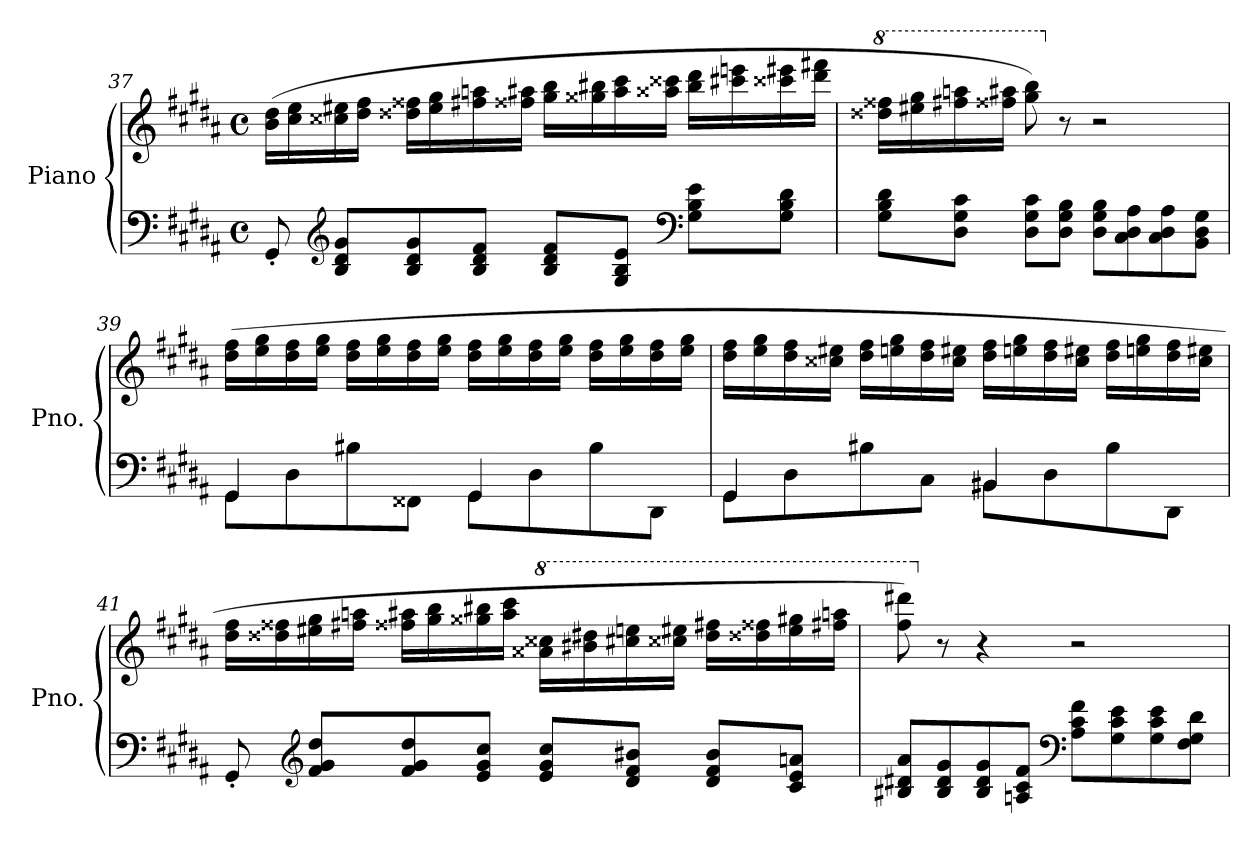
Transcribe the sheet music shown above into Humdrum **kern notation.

**kern	**kern
*part1	*part1
*staff2	*staff1
*I"Piano	*
*I'Pno.	*
!!LO:LB:g=z
*clefF4	*clefG2
*k[f#c#g#d#a#]	*k[f#c#g#d#a#]
*M4/4	*M4/4
*met(c)	*met(c)
=37	=37
8GG#'/	(>16b\ 16dd#\LL
.	16cc#\ 16ee\
*clefG2	*
8B/ 8d#/ 8g#/L	16cc##X\ 16ee#X\
.	16dd#\ 16ff#\JJ
8B/ 8d#/ 8g#/	16dd##X\ 16ff##X\LL
.	16ee#\ 16gg#\
8B/ 8d#/ 8f#/J	16ff#X\ 16aan\
.	16ff##X\ 16aa#X\JJ
8B/ 8d#/ 8f#/L	16gg#\ 16bb\LL
.	16gg##X\ 16bb#X\
8G#/ 8B/ 8e/J	16aa#\ 16ccc#\
.	16aa##X\ 16ccc##X\JJ
*clefF4	*
8G#\ 8B\ 8e\L	16bb#\ 16ddd#\LL
.	16ccc#X\ 16eeen\
8G#\ 8B\ 8d#\J	16ccc##X\ 16eee#X\
.	16ddd#\ 16fff#X\JJ
=38	=38
*	*8va
8G#\ 8B\ 8d#\L	16ddd##X\ 16fff##X\LL
.	16eee#X\ 16ggg#\
8D#\ 8G#\ 8c#\J	16fff#X\ 16aaan\
.	16fff##X\ 16aaa#X\JJ
8D#\ 8G#\ 8c#\L	8ggg#\ 8bbb\)
*	*X8va
8D#\ 8G#\ 8B\J	8r
8D#\ 8G#\ 8B\L	2r
8C#\ 8D#\ 8A#\	.
8C#\ 8D#\ 8A#\	.
8BB\ 8D#\ 8G#\J	.
!!LO:LB:g=z
=39	=39
*^	*
4GG#/	8GG#\L	(>16dd#\ 16ff#\LL
.	.	16ee\ 16gg#\
.	8D#\	16dd#\ 16ff#\
.	.	16ee\ 16gg#\JJ
4ryy	8B#X\	16dd#\ 16ff#\LL
.	.	16ee\ 16gg#\
.	8FF##X\J	16dd#\ 16ff#\
.	.	16ee\ 16gg#\JJ
4GG#/	8GG#\L	16dd#\ 16ff#\LL
.	.	16ee\ 16gg#\
.	8D#\	16dd#\ 16ff#\
.	.	16ee\ 16gg#\JJ
4ryy	8B#\	16dd#\ 16ff#\LL
.	.	16ee\ 16gg#\
.	8DD#\J	16dd#\ 16ff#\
.	.	16ee\ 16gg#\JJ
=40	=40	=40
4GG#/	8GG#\L	16dd#\ 16ff#\LL
.	.	16ee\ 16gg#\
.	8D#\	16dd#\ 16ff#\
.	.	16cc##X\ 16ee#X\JJ
4ryy	8B#X\	16dd#\ 16ff#\LL
.	.	16een\ 16gg#\
.	8C#\J	16dd#\ 16ff#\
.	.	16cc##\ 16ee#X\JJ
4BB#X/	8BB#\L	16dd#\ 16ff#\LL
.	.	16een\ 16gg#\
.	8D#\	16dd#\ 16ff#\
.	.	16cc##\ 16ee#X\JJ
4ryy	8B#\	16dd#\ 16ff#\LL
.	.	16een\ 16gg#\
.	8DD#\J	16dd#\ 16ff#\
.	.	16cc##\ 16ee#X\JJ
*v	*v	*
!!LO:LB:g=z
=41	=41
8GG#'/	16dd#\ 16ff#\LL
.	16dd##X\ 16ff##X\
*clefG2	*
8f#/ 8g#/ 8dd#/L	16ee#X\ 16gg#\
.	16ff#X\ 16aan\JJ
8f#/ 8g#/ 8dd#/	16ff##X\ 16aa#X\LL
.	16gg#\ 16bb\
8e/ 8g#/ 8cc#/J	16gg##X\ 16bb#X\
.	16aa#\ 16ccc#\JJ
*	*8va
8e/ 8g#/ 8cc#/L	16aa##X\ 16ccc##X\LL
.	16bb#X\ 16ddd#X\
8d#/ 8f#/ 8b#X/J	16ccc#X\ 16eeen\
.	16ccc##X\ 16eee#X\JJ
8d#/ 8f#/ 8b#/L	16ddd#\ 16fff#X\LL
.	16ddd##X\ 16fff##X\
8c#/ 8e/ 8an/J	16eee#\ 16ggg#X\
.	16fff#X\ 16aaan\JJ
=42	=42
8B#X/ 8d#X/ 8a#/L	8fff#\ 8dddd#X\)
*	*X8va
8B#/ 8d#/ 8g#/	8r
8B#/ 8d#/ 8g#/	4r
8An/ 8c#/ 8f#/J	.
*clefF4	*
8A\ 8c#\ 8f#\L	2r
8G#\ 8c#\ 8e\	.
8G#\ 8c#\ 8e\	.
8F#\ 8G#\ 8d#\J	.
=	=
*-	*-
